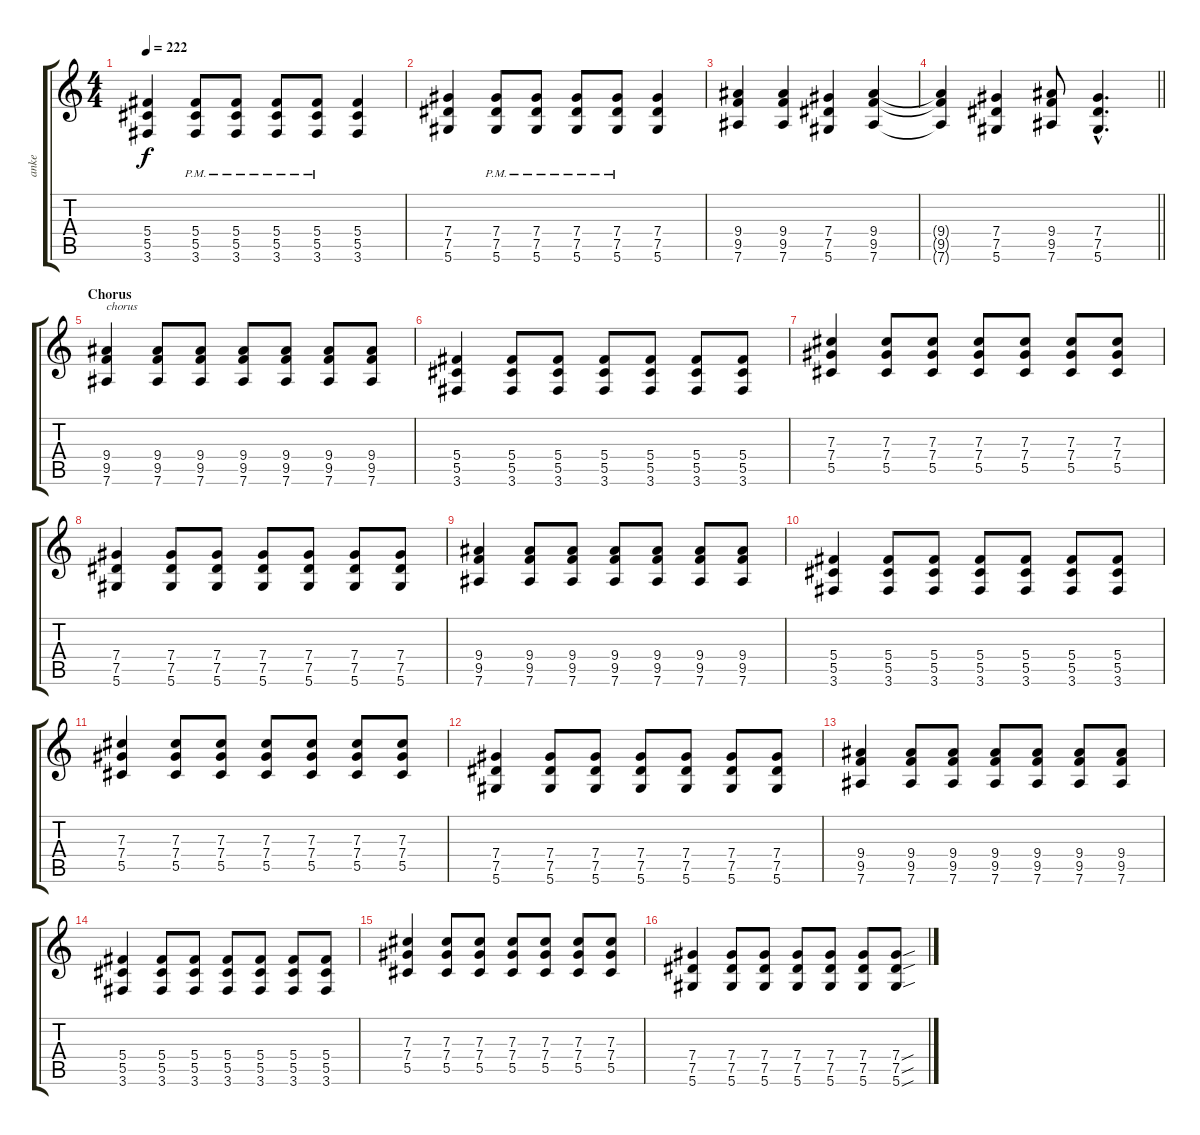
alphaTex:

\track ("ankenstein" "anke") {instrument distortionguitar}
\staff {score tabs}
\tuning (Eb4 Bb3 Gb3 Db3 Ab2 Eb2) {hide}
\ts (4 4)
\tempo 222
\clef g2
\ks c
(5.4 5.5 3.6).4{dy f} (5.4{pm} 5.5{pm} 3.6{pm}).8 (5.4{pm} 5.5{pm} 3.6{pm}).8 (5.4{pm} 5.5{pm} 3.6{pm}).8 (5.4{pm} 5.5{pm} 3.6{pm}).8 (5.4 5.5 3.6).4 |
(7.4 7.5 5.6).4 (7.4{pm} 7.5{pm} 5.6{pm}).8 (7.4{pm} 7.5{pm} 5.6{pm}).8 (7.4{pm} 7.5{pm} 5.6{pm}).8 (7.4{pm} 7.5{pm} 5.6{pm}).8 (7.4 7.5 5.6).4 |
(9.4 9.5 7.6).4 (9.4 9.5 7.6).4 (7.4 7.5 5.6).4 (9.4 9.5 7.6).4 |
\barLineRight lightlight
(9.4{t} 9.5{t} 7.6{t}).4 (7.4 7.5 5.6).4 (9.4 9.5 7.6).8 (7.4{hac} 7.5{hac} 5.6{hac}).4{d} |
\section ("" "Chorus")
(9.4 9.5 7.6).4{txt "chorus"} (9.4 9.5 7.6).8 (9.4 9.5 7.6).8 (9.4 9.5 7.6).8 (9.4 9.5 7.6).8 (9.4 9.5 7.6).8 (9.4 9.5 7.6).8 |
(5.4 5.5 3.6).4 (5.4 5.5 3.6).8 (5.4 5.5 3.6).8 (5.4 5.5 3.6).8 (5.4 5.5 3.6).8 (5.4 5.5 3.6).8 (5.4 5.5 3.6).8 |
(7.3 7.4 5.5).4 (7.3 7.4 5.5).8 (7.3 7.4 5.5).8 (7.3 7.4 5.5).8 (7.3 7.4 5.5).8 (7.3 7.4 5.5).8 (7.3 7.4 5.5).8 |
(7.4 7.5 5.6).4 (7.4 7.5 5.6).8 (7.4 7.5 5.6).8 (7.4 7.5 5.6).8 (7.4 7.5 5.6).8 (7.4 7.5 5.6).8 (7.4 7.5 5.6).8 |
(9.4 9.5 7.6).4 (9.4 9.5 7.6).8 (9.4 9.5 7.6).8 (9.4 9.5 7.6).8 (9.4 9.5 7.6).8 (9.4 9.5 7.6).8 (9.4 9.5 7.6).8 |
(5.4 5.5 3.6).4 (5.4 5.5 3.6).8 (5.4 5.5 3.6).8 (5.4 5.5 3.6).8 (5.4 5.5 3.6).8 (5.4 5.5 3.6).8 (5.4 5.5 3.6).8 |
(7.3 7.4 5.5).4 (7.3 7.4 5.5).8 (7.3 7.4 5.5).8 (7.3 7.4 5.5).8 (7.3 7.4 5.5).8 (7.3 7.4 5.5).8 (7.3 7.4 5.5).8 |
(7.4 7.5 5.6).4 (7.4 7.5 5.6).8 (7.4 7.5 5.6).8 (7.4 7.5 5.6).8 (7.4 7.5 5.6).8 (7.4 7.5 5.6).8 (7.4 7.5 5.6).8 |
(9.4 9.5 7.6).4 (9.4 9.5 7.6).8 (9.4 9.5 7.6).8 (9.4 9.5 7.6).8 (9.4 9.5 7.6).8 (9.4 9.5 7.6).8 (9.4 9.5 7.6).8 |
(5.4 5.5 3.6).4 (5.4 5.5 3.6).8 (5.4 5.5 3.6).8 (5.4 5.5 3.6).8 (5.4 5.5 3.6).8 (5.4 5.5 3.6).8 (5.4 5.5 3.6).8 |
(7.3 7.4 5.5).4 (7.3 7.4 5.5).8 (7.3 7.4 5.5).8 (7.3 7.4 5.5).8 (7.3 7.4 5.5).8 (7.3 7.4 5.5).8 (7.3 7.4 5.5).8 |
(7.4 7.5 5.6).4 (7.4 7.5 5.6).8 (7.4 7.5 5.6).8 (7.4 7.5 5.6).8 (7.4 7.5 5.6).8 (7.4 7.5 5.6).8 (7.4{sou} 7.5{sou} 5.6{sou}).8
